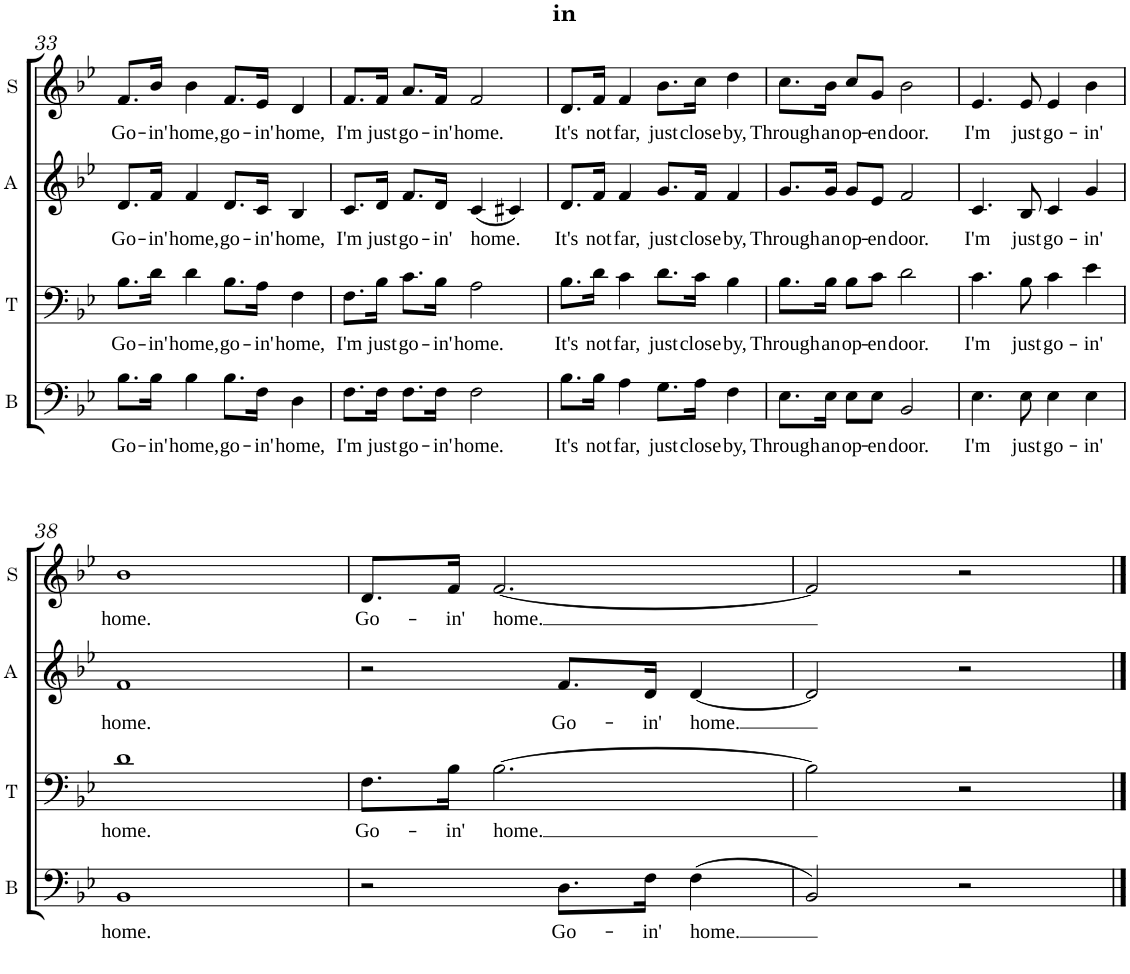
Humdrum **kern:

**kern	**text	**kern	**text	**kern	**text	**kern	**text
*part4	*part4	*part3	*part3	*part2	*part2	*part1	*part1
*staff4	*staff4	*staff3	*staff3	*staff2	*staff2	*staff1	*staff1
*I"Bass	*	*I"Ten	*	*I"Alt	*	*I"Sop	*
*I'B	*	*I'T	*	*I'A	*	*I'S	*
!!LO:PB:g=z
*clefF4	*	*clefF4	*	*clefG2	*	*clefG2	*
*k[b-e-]	*	*k[b-e-]	*	*k[b-e-]	*	*k[b-e-]	*
*M4/4	*	*M4/4	*	*M4/4	*	*M4/4	*
=33	=33	=33	=33	=33	=33	=33	=33
!	!LO:LY:b	!	!LO:LY:b	!	!LO:LY:b	!	!LO:LY:b
8.B-\L	Go-	8.B-\L	Go-	8.d/L	Go-	8.f/L	Go-
!	!LO:LY:b	!	!LO:LY:b	!	!LO:LY:b	!	!LO:LY:b
16B-\Jk	-in'	16d\Jk	-in'	16f/Jk	-in'	16b-/Jk	-in'
!	!LO:LY:b	!	!LO:LY:b	!	!LO:LY:b	!	!LO:LY:b
4B-\	home,	4d\	home,	4f/	home,	4b-\	home,
!	!LO:LY:b	!	!LO:LY:b	!	!LO:LY:b	!	!LO:LY:b
8.B-\L	go-	8.B-\L	go-	8.d/L	go-	8.f/L	go-
!	!LO:LY:b	!	!LO:LY:b	!	!LO:LY:b	!	!LO:LY:b
16F\Jk	-in'	16A\Jk	-in'	16c/Jk	-in'	16e-/Jk	-in'
!	!LO:LY:b	!	!LO:LY:b	!	!LO:LY:b	!	!LO:LY:b
4D\	home,	4F\	home,	4B-/	home,	4d/	home,
=34	=34	=34	=34	=34	=34	=34	=34
!	!LO:LY:b	!	!LO:LY:b	!	!LO:LY:b	!	!LO:LY:b
8.F\L	I'm	8.F\L	I'm	8.c/L	I'm	8.f/L	I'm
!	!LO:LY:b	!	!LO:LY:b	!	!LO:LY:b	!	!LO:LY:b
16F\Jk	just	16B-\Jk	just	16d/Jk	just	16f/Jk	just
!	!LO:LY:b	!	!LO:LY:b	!	!LO:LY:b	!	!LO:LY:b
8.F\L	go-	8.c\L	go-	8.f/L	go-	8.a/L	go-
!	!LO:LY:b	!	!LO:LY:b	!	!LO:LY:b	!	!LO:LY:b
16F\Jk	-in'	16B-\Jk	-in'	16d/Jk	-in'	16f/Jk	-in'
!	!LO:LY:b	!	!LO:LY:b	!	!LO:LY:b	!	!LO:LY:b
2F\	home.	2A\	home.	(4c/	home.	2f/	home.
.	.	.	.	4c#X/)	.	.	.
=35	=35	=35	=35	=35	=35	=35	=35
!	!LO:LY:b	!	!LO:LY:b	!	!LO:LY:b	!	!LO:LY:b
8.B-\L	It's	8.B-\L	It's	8.d/L	It's	8.d/L	It's
!	!LO:LY:b	!	!LO:LY:b	!	!LO:LY:b	!	!LO:LY:b
16B-\Jk	not	16d\Jk	not	16f/Jk	not	16f/Jk	not
!	!LO:LY:b	!	!LO:LY:b	!	!LO:LY:b	!	!LO:LY:b
4A\	far,	4c\	far,	4f/	far,	4f/	far,
!	!LO:LY:b	!	!LO:LY:b	!	!LO:LY:b	!	!LO:LY:b
8.G\L	just	8.d\L	just	8.g/L	just	8.b-\L	just
!	!LO:LY:b	!	!LO:LY:b	!	!LO:LY:b	!	!LO:LY:b
16A\Jk	close	16c\Jk	close	16f/Jk	close	16cc\Jk	close
!	!LO:LY:b	!	!LO:LY:b	!	!LO:LY:b	!	!LO:LY:b
4F\	by,	4B-\	by,	4f/	by,	4dd\	by,
=36	=36	=36	=36	=36	=36	=36	=36
!	!LO:LY:b	!	!LO:LY:b	!	!LO:LY:b	!	!LO:LY:b
8.E-\L	Through	8.B-\L	Through	8.g/L	Through	8.cc\L	Through
!	!LO:LY:b	!	!LO:LY:b	!	!LO:LY:b	!	!LO:LY:b
16E-\Jk	an	16B-\Jk	an	16g/Jk	an	16b-\Jk	an
!	!LO:LY:b	!	!LO:LY:b	!	!LO:LY:b	!	!LO:LY:b
8E-\L	op-	8B-\L	op-	8g/L	op-	8cc/L	op-
!	!LO:LY:b	!	!LO:LY:b	!	!LO:LY:b	!	!LO:LY:b
8E-\J	-en	8c\J	-en	8e-/J	-en	8g/J	-en
!	!LO:LY:b	!	!LO:LY:b	!	!LO:LY:b	!	!LO:LY:b
2BB-/	door.	2d\	door.	2f/	door.	2b-\	door.
=37	=37	=37	=37	=37	=37	=37	=37
!	!LO:LY:b	!	!LO:LY:b	!	!LO:LY:b	!	!LO:LY:b
4.E-\	I'm	4.c\	I'm	4.c/	I'm	4.e-/	I'm
!	!LO:LY:b	!	!LO:LY:b	!	!LO:LY:b	!	!LO:LY:b
8E-\	just	8B-\	just	8B-/	just	8e-/	just
!	!LO:LY:b	!	!LO:LY:b	!	!LO:LY:b	!	!LO:LY:b
4E-\	go-	4c\	go-	4c/	go-	4e-/	go-
!	!LO:LY:b	!	!LO:LY:b	!	!LO:LY:b	!	!LO:LY:b
4E-\	-in'	4e-\	-in'	4g/	-in'	4b-\	-in'
!!LO:LB:g=z
=38	=38	=38	=38	=38	=38	=38	=38
!	!LO:LY:b	!	!LO:LY:b	!	!LO:LY:b	!	!LO:LY:b
1BB-	home.	1d	home.	1f	home.	1b-	home.
=39	=39	=39	=39	=39	=39	=39	=39
!	!	!	!LO:LY:b	!	!	!	!LO:LY:b
2r	.	8.F\L	Go-	2r	.	8.d/L	Go-
!	!	!	!LO:LY:b	!	!	!	!LO:LY:b
.	.	16B-\Jk	-in'	.	.	16f/Jk	-in'
!	!	!	!LO:LY:b	!	!	!	!LO:LY:b
.	.	[2.B-\	home.	.	.	[2.f/	home.
!	!LO:LY:b	!	!	!	!LO:LY:b	!	!
8.D\L	Go-	.	.	8.f/L	Go-	.	.
!	!LO:LY:b	!	!	!	!LO:LY:b	!	!
16F\Jk	-in'	.	.	16d/Jk	-in'	.	.
!	!LO:LY:b	!	!	!	!LO:LY:b	!	!
(4F\	home.	.	.	[4d/	home.	.	.
=40	=40	=40	=40	=40	=40	=40	=40
2BB-/)	.	2B-\]	.	2d/]	.	2f/]	.
2r	.	2r	.	2r	.	2r	.
==	==	==	==	==	==	==	==
*-	*-	*-	*-	*-	*-	*-	*-
